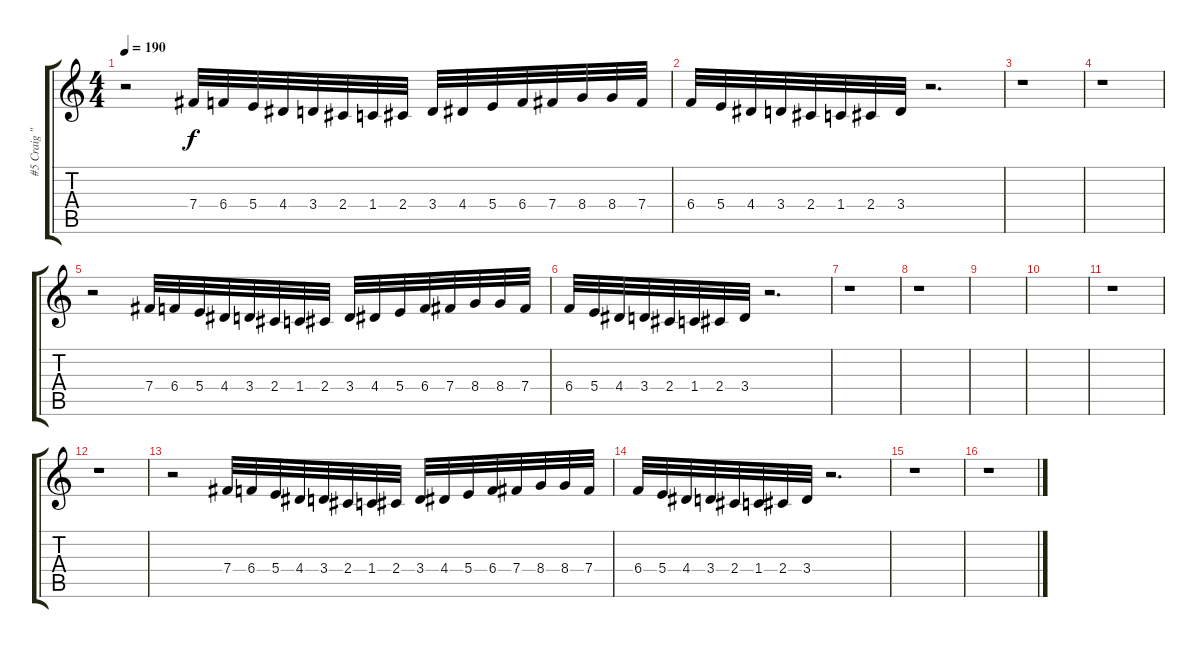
\track ("#5 Craig \"133\" Jones" "#5 Craig \"") {instrument overdrivenguitar}
\staff {score tabs}
\tuning (Db4 Ab3 E3 B2 Gb2 B1) {hide}
\ts (4 4)
\tempo 190
\clef g2
\ks c
r.2{dy f} 7.4.32 6.4.32 5.4.32 4.4.32 3.4.32 2.4.32 1.4.32 2.4.32 3.4.32 4.4.32 5.4.32 6.4.32 7.4.32 8.4.32 8.4.32 7.4.32 |
6.4.32 5.4.32 4.4.32 3.4.32 2.4.32 1.4.32 2.4.32 3.4.32 r.2{d} |
r.1 |
r.1 |
r.2 7.4.32 6.4.32 5.4.32 4.4.32 3.4.32 2.4.32 1.4.32 2.4.32 3.4.32 4.4.32 5.4.32 6.4.32 7.4.32 8.4.32 8.4.32 7.4.32 |
6.4.32 5.4.32 4.4.32 3.4.32 2.4.32 1.4.32 2.4.32 3.4.32 r.2{d} |
r.1 |
r.1 |
|
|
r.1 |
r.1 |
r.2 7.4.32 6.4.32 5.4.32 4.4.32 3.4.32 2.4.32 1.4.32 2.4.32 3.4.32 4.4.32 5.4.32 6.4.32 7.4.32 8.4.32 8.4.32 7.4.32 |
6.4.32 5.4.32 4.4.32 3.4.32 2.4.32 1.4.32 2.4.32 3.4.32 r.2{d} |
r.1 |
r.1
